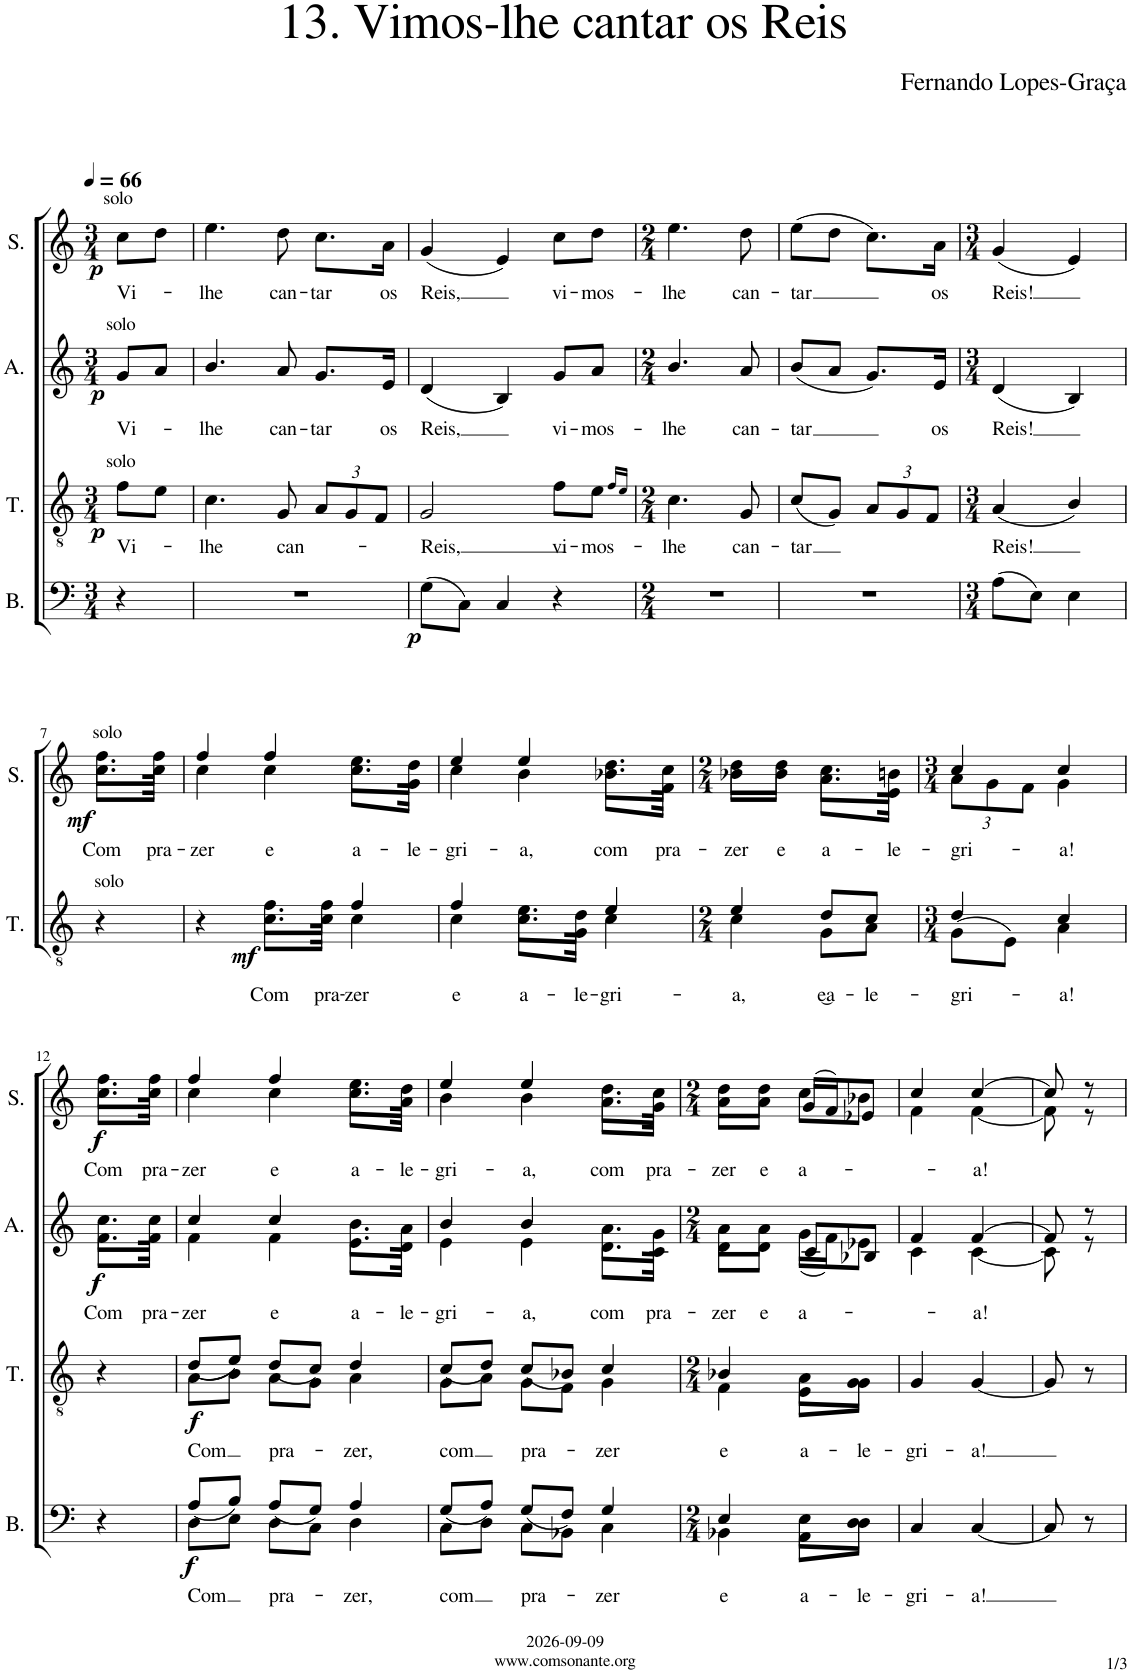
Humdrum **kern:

**kern	**text	**dynam	**kern	**text	**text	**dynam	**kern	**text	**text	**dynam	**kern	**text	**text	**dynam
*part4	*part4	*part4	*part3	*part3	*part3	*part3	*part2	*part2	*part2	*part2	*part1	*part1	*part1	*part1
*staff4	*staff4	*staff4	*staff3	*staff3	*staff3	*staff3	*staff2	*staff2	*staff2	*staff2	*staff1	*staff1	*staff1	*staff1
*I"B.	*	*	*I"T.	*	*	*	*I"A.	*	*	*	*I"S.	*	*	*
*I'B.	*	*	*I'T.	*	*	*	*I'A.	*	*	*	*I'S.	*	*	*
*clefF4	*	*	*clefGv2	*	*	*	*clefG2	*	*	*	*clefG2	*	*	*
*k[]	*	*	*k[]	*	*	*	*k[]	*	*	*	*k[]	*	*	*
*M3/4	*	*	*M3/4	*	*	*	*M3/4	*	*	*	*M3/4	*	*	*
*MM66	*	*	*MM66	*	*	*	*MM66	*	*	*	*MM66	*	*	*
=1	=1	=1	=1	=1	=1	=1	=1	=1	=1	=1	=1	=1	=1	=1
!	!	!	!	!	!	!	!	!	!	!	!LO:TX:a:t=solo	!	!	!
!	!	!	!	!	!	!	!LO:TX:a:t=solo	!	!	!	!	!	!	!
!	!	!	!LO:TX:a:t=solo	!	!	!	!	!	!	!	!	!	!	!
!	!	!	!	!LO:LY:b	!	!LO:DY:b	!	!LO:LY:b	!	!LO:DY:b	!	!LO:LY:b	!	!LO:DY:b
4r	.	.	8f\L	Vi-	.	p	8g/L	Vi-	.	p	8cc\L	Vi-	.	p
.	.	.	8e\J	.	.	.	8a/J	.	.	.	8dd\J	.	.	.
=2	=2	=2	=2	=2	=2	=2	=2	=2	=2	=2	=2	=2	=2	=2
!	!	!	!	!LO:LY:b	!	!	!	!LO:LY:b	!	!	!	!LO:LY:b	!	!
2.r	.	.	4.c\	-lhe	.	.	4.b/	-lhe	.	.	4.ee\	-lhe	.	.
!	!	!	!	!LO:LY:b	!	!	!	!LO:LY:b	!	!	!	!LO:LY:b	!	!
.	.	.	8G/	can-	.	.	8a/	can-	.	.	8dd\	can-	.	.
*	*	*	*Xbrackettup	*	*	*	*	*	*	*	*	*	*	*
!	!	!	!	!	!	!	!	!LO:LY:b	!	!	!	!LO:LY:b	!	!
.	.	.	12A/L	.	.	.	8.g/L	-tar	.	.	8.cc\L	-tar	.	.
.	.	.	12G/	.	.	.	.	.	.	.	.	.	.	.
.	.	.	12F/J	.	.	.	.	.	.	.	.	.	.	.
!	!	!	!	!	!	!	!	!LO:LY:b	!	!	!	!LO:LY:b	!	!
.	.	.	.	.	.	.	16e/Jk	os	.	.	16a\Jk	os	.	.
=3	=3	=3	=3	=3	=3	=3	=3	=3	=3	=3	=3	=3	=3	=3
!	!	!LO:DY:b	!	!LO:LY:b	!	!	!	!LO:LY:b	!	!	!	!LO:LY:b	!	!
(8G\L	.	p	2G/	Reis,	.	.	(4d/	Reis,	.	.	(4g/	Reis,	.	.
8C\J)	.	.	.	.	.	.	.	.	.	.	.	.	.	.
4C/	.	.	.	.	.	.	4B/)	.	.	.	4e/)	.	.	.
!	!	!	!	!LO:LY:b	!	!	!	!LO:LY:b	!	!	!	!LO:LY:b	!	!
4r	.	.	8f\L	vi-	.	.	8g/L	vi-	.	.	8cc\L	vi-	.	.
!	!	!	!	!LO:LY:b	!	!	!	!LO:LY:b	!	!	!	!LO:LY:b	!	!
.	.	.	8e\J	-mos-	.	.	8a/J	-mos-	.	.	8dd\J	-mos-	.	.
.	.	.	16qf/LL	.	.	.	.	.	.	.	.	.	.	.
.	.	.	16qe/JJ	.	.	.	.	.	.	.	.	.	.	.
=4	=4	=4	=4	=4	=4	=4	=4	=4	=4	=4	=4	=4	=4	=4
*M2/4	*	*	*M2/4	*	*	*	*M2/4	*	*	*	*M2/4	*	*	*
!	!	!	!	!LO:LY:b	!	!	!	!LO:LY:b	!	!	!	!LO:LY:b	!	!
2r	.	.	4.c\	-lhe	.	.	4.b/	-lhe	.	.	4.ee\	-lhe	.	.
!	!	!	!	!LO:LY:b	!	!	!	!LO:LY:b	!	!	!	!LO:LY:b	!	!
.	.	.	8G/	can-	.	.	8a/	can-	.	.	8dd\	can-	.	.
=5	=5	=5	=5	=5	=5	=5	=5	=5	=5	=5	=5	=5	=5	=5
!	!	!	!	!LO:LY:b	!	!	!	!LO:LY:b	!	!	!	!LO:LY:b	!	!
2r	.	.	(8c/L	-tar	.	.	(8b/L	-tar	.	.	(8ee\L	-tar	.	.
.	.	.	8G/J)	.	.	.	8a/J	.	.	.	8dd\J	.	.	.
.	.	.	12A/L	.	.	.	8.g/L)	.	.	.	8.cc\L)	.	.	.
.	.	.	12G/	.	.	.	.	.	.	.	.	.	.	.
.	.	.	12F/J	.	.	.	.	.	.	.	.	.	.	.
!	!	!	!	!	!	!	!	!LO:LY:b	!	!	!	!LO:LY:b	!	!
.	.	.	.	.	.	.	16e/Jk	os	.	.	16a\Jk	os	.	.
=6	=6	=6	=6	=6	=6	=6	=6	=6	=6	=6	=6	=6	=6	=6
*M3/4	*	*	*M3/4	*	*	*	*M3/4	*	*	*	*M3/4	*	*	*
!	!	!	!	!LO:LY:b	!	!	!	!LO:LY:b	!	!	!	!LO:LY:b	!	!
(8A\L	.	.	(4A/	Reis!	.	.	(4d/	Reis!	.	.	(4g/	Reis!	.	.
8E\J)	.	.	.	.	.	.	.	.	.	.	.	.	.	.
4E\	.	.	4B/)	.	.	.	4B/)	.	.	.	4e/)	.	.	.
!!LO:LB:g=z
=7	=7	=7	=7	=7	=7	=7	=7	=7	=7	=7	=7	=7	=7	=7
!	!	!	!	!	!	!	!	!	!	!	!LO:TX:a:t=solo	!	!	!
!	!	!	!LO:TX:a:t=solo	!	!	!	!	!	!	!	!	!	!	!
!	!	!	!	!	!	!	!	!	!	!	!	!	!LO:LY:b	!LO:DY:b
*	*	*	*	*	*	*	*	*	*	*	*^	*	*	*
4r	.	.	4r	.	.	.	4r	.	.	.	8.cc\L	8.ff\L	.	Com	mf
!	!	!	!	!	!	!	!	!	!	!	!	!	!	!LO:LY:b	!
.	.	.	.	.	.	.	.	.	.	.	16cc\Jk	16ff\Jk	.	pra-	.
=8	=8	=8	=8	=8	=8	=8	=8	=8	=8	=8	=8	=8	=8	=8	=8
*	*	*	*^	*	*	*	*	*	*	*	*	*	*	*	*
!	!	!	!	!	!	!	!	!	!	!	!	!	!	!	!LO:LY:b	!
2.r	.	.	4r	4ryy	.	.	.	2.r	.	.	.	4cc\	4ff/	.	-zer	.
!	!	!	!	!	!	!LO:LY:b	!LO:DY:b	!	!	!	!	!	!	!	!LO:LY:b	!
.	.	.	8.c\L	8.f\L	.	Com	mf	.	.	.	.	4cc\	4ff/	.	e	.
!	!	!	!	!	!	!LO:LY:b	!	!	!	!	!	!	!	!	!	!
.	.	.	16c\Jk	16f\Jk	.	pra-	.	.	.	.	.	.	.	.	.	.
!	!	!	!	!	!	!LO:LY:b	!	!	!	!	!	!	!	!	!LO:LY:b	!
.	.	.	4c\	4f/	.	-zer	.	.	.	.	.	8.cc\L	8.ee\L	.	a-	.
!	!	!	!	!	!	!	!	!	!	!	!	!	!	!	!LO:LY:b	!
.	.	.	.	.	.	.	.	.	.	.	.	16g\Jk	16dd\Jk	.	-le-	.
=9	=9	=9	=9	=9	=9	=9	=9	=9	=9	=9	=9	=9	=9	=9	=9	=9
!	!	!	!	!	!	!LO:LY:b	!	!	!	!	!	!	!	!	!LO:LY:b	!
2.r	.	.	4c\	4f/	.	e	.	2.r	.	.	.	4cc\	4ee/	.	-gri-	.
!	!	!	!	!	!	!LO:LY:b	!	!	!	!	!	!	!	!	!LO:LY:b	!
.	.	.	8.c\L	8.e\L	.	a-	.	.	.	.	.	4b\	4ee/	.	-a,	.
!	!	!	!	!	!	!LO:LY:b	!	!	!	!	!	!	!	!	!	!
.	.	.	16G\Jk	16d\Jk	.	-le-	.	.	.	.	.	.	.	.	.	.
!	!	!	!	!	!	!LO:LY:b	!	!	!	!	!	!	!	!	!LO:LY:b	!
.	.	.	4c\	4e/	.	-gri-	.	.	.	.	.	8.b-X\L	8.dd\L	.	com	.
!	!	!	!	!	!	!	!	!	!	!	!	!	!	!	!LO:LY:b	!
.	.	.	.	.	.	.	.	.	.	.	.	16f\Jk	16cc\Jk	.	pra-	.
=10	=10	=10	=10	=10	=10	=10	=10	=10	=10	=10	=10	=10	=10	=10	=10	=10
*M2/4	*	*	*M2/4	*	*	*	*	*M2/4	*	*	*	*M2/4	*	*	*	*
!	!	!	!	!	!	!LO:LY:b	!	!	!	!	!	!	!	!	!LO:LY:b	!
2r	.	.	4c\	4e/	.	-a,	.	2r	.	.	.	8b-X\L	8dd\L	.	-zer	.
!	!	!	!	!	!	!	!	!	!	!	!	!	!	!	!LO:LY:b	!
.	.	.	.	.	.	.	.	.	.	.	.	8b-\J	8dd\J	.	e	.
!	!	!	!	!	!	!LO:LY:b	!	!	!	!	!	!	!	!	!LO:LY:b	!
.	.	.	8G\L	8d/L	.	e͜a-	.	.	.	.	.	8.a\L	8.cc\L	.	a-	.
!	!	!	!	!	!	!LO:LY:b	!	!	!	!	!	!	!	!	!	!
.	.	.	8A\J	8c/J	.	-le-	.	.	.	.	.	.	.	.	.	.
!	!	!	!	!	!	!	!	!	!	!	!	!	!	!	!LO:LY:b	!
.	.	.	.	.	.	.	.	.	.	.	.	16e\Jk	16bn\Jk	.	-le-	.
=11	=11	=11	=11	=11	=11	=11	=11	=11	=11	=11	=11	=11	=11	=11	=11	=11
*M3/4	*	*	*M3/4	*	*	*	*	*M3/4	*	*	*	*M3/4	*	*	*	*
!	!	!	!	!	!	!LO:LY:b	!	!	!	!	!	!	!	!	!	!
*	*	*	*	*	*	*	*	*	*	*	*	*Xbrackettup	*	*	*	*
!	!	!	!	!	!	!	!	!	!	!	!	!	!	!	!LO:LY:b	!
2r	.	.	(8G\L	4d/	.	-gri-	.	2r	.	.	.	12a\L	4cc/	.	-gri-	.
.	.	.	.	.	.	.	.	.	.	.	.	12g\	.	.	.	.
.	.	.	8E\J)	.	.	.	.	.	.	.	.	.	.	.	.	.
.	.	.	.	.	.	.	.	.	.	.	.	12f\J	.	.	.	.
!	!	!	!	!	!	!LO:LY:b	!	!	!	!	!	!	!	!	!LO:LY:b	!
.	.	.	4A\	4c/	.	-a!	.	.	.	.	.	4g\	4cc/	.	-a!	.
!!LO:LB:g=z	!!
=12	=12	=12	=12	=12	=12	=12	=12	=12	=12	=12	=12	=12	=12	=12	=12	=12
!	!	!	!	!	!	!	!	!	!	!LO:LY:b	!LO:DY:b	!	!	!	!LO:LY:b	!LO:DY:b
*	*	*	*v	*v	*	*	*	*^	*	*	*	*	*	*	*	*
4r	.	.	4r	.	.	.	8.f\L	8.cc\L	.	Com	f	8.cc\L	8.ff\L	.	Com	f
!	!	!	!	!	!	!	!	!	!	!LO:LY:b	!	!	!	!	!LO:LY:b	!
.	.	.	.	.	.	.	16f\Jk	16cc\Jk	.	pra-	.	16cc\Jk	16ff\Jk	.	pra-	.
=13	=13	=13	=13	=13	=13	=13	=13	=13	=13	=13	=13	=13	=13	=13	=13	=13
!	!LO:LY:b	!LO:DY:b	!	!LO:LY:b	!	!LO:DY:b	!	!	!	!LO:LY:b	!	!	!	!	!LO:LY:b	!
*^	*	*	*^	*	*	*	*	*	*	*	*	*	*	*	*	*
8D\L	(8A/L	Com	f	8A\L	((8d/L	Com	.	f	4f\	4cc/	.	-zer	.	4cc\	4ff/	.	-zer	.
8E\J	8B/J)	.	.	8B\J	8e/J))	.	.	.	.	.	.	.	.	.	.	.	.	.
!	!	!LO:LY:b	!	!	!	!LO:LY:b	!	!	!	!	!	!LO:LY:b	!	!	!	!	!LO:LY:b	!
8D\L	(8A/L	pra-	.	8A\L	(8d/L	pra-	.	.	4f\	4cc/	.	e	.	4cc\	4ff/	.	e	.
8C\J	8G/J)	.	.	8G\J	8c/J)	.	.	.	.	.	.	.	.	.	.	.	.	.
!	!	!LO:LY:b	!	!	!	!LO:LY:b	!	!	!	!	!	!LO:LY:b	!	!	!	!	!LO:LY:b	!
4D\	4A/	-zer,	.	4A\	4d/	-zer,	.	.	8.e\L	8.b\L	.	a-	.	8.cc\L	8.ee\L	.	a-	.
!	!	!	!	!	!	!	!	!	!	!	!	!LO:LY:b	!	!	!	!	!LO:LY:b	!
.	.	.	.	.	.	.	.	.	16d\Jk	16a\Jk	.	-le-	.	16a\Jk	16dd\Jk	.	-le-	.
=14	=14	=14	=14	=14	=14	=14	=14	=14	=14	=14	=14	=14	=14	=14	=14	=14	=14	=14
!	!	!LO:LY:b	!	!	!	!LO:LY:b	!	!	!	!	!	!LO:LY:b	!	!	!	!	!LO:LY:b	!
8C\L	(8G/L	com	.	8G\L	(8c/L	com	.	.	4e\	4b/	.	-gri-	.	4b\	4ee/	.	-gri-	.
8D\J	8A/J)	.	.	8A\J	8d/J)	.	.	.	.	.	.	.	.	.	.	.	.	.
!	!	!LO:LY:b	!	!	!	!LO:LY:b	!	!	!	!	!	!LO:LY:b	!	!	!	!	!LO:LY:b	!
8C\L	(8G/L	pra-	.	8G\L	(8c/L	pra-	.	.	4e\	4b/	.	-a,	.	4b\	4ee/	.	-a,	.
8BB-X\J	8F/J)	.	.	8F\J	8B-X/J)	.	.	.	.	.	.	.	.	.	.	.	.	.
!	!	!LO:LY:b	!	!	!	!LO:LY:b	!	!	!	!	!	!LO:LY:b	!	!	!	!	!LO:LY:b	!
4C\	4G/	-zer	.	4G\	4c/	-zer	.	.	8.d\L	8.a\L	.	com	.	8.a\L	8.dd\L	.	com	.
!	!	!	!	!	!	!	!	!	!	!	!	!LO:LY:b	!	!	!	!	!LO:LY:b	!
.	.	.	.	.	.	.	.	.	16c\Jk	16g\Jk	.	pra-	.	16g\Jk	16cc\Jk	.	pra-	.
=15	=15	=15	=15	=15	=15	=15	=15	=15	=15	=15	=15	=15	=15	=15	=15	=15	=15	=15
*M2/4	*	*	*	*M2/4	*	*	*	*	*M2/4	*	*	*	*	*M2/4	*	*	*	*
!	!	!LO:LY:b	!	!	!	!LO:LY:b	!	!	!	!	!	!LO:LY:b	!	!	!	!	!LO:LY:b	!
4BB-X\	4E/	e	.	4F\	4B-X/	e	.	.	8d\L	8a\L	.	-zer	.	8a\L	8dd\L	.	-zer	.
!	!	!	!	!	!	!	!	!	!	!	!	!LO:LY:b	!	!	!	!	!LO:LY:b	!
.	.	.	.	.	.	.	.	.	8d\J	8a\J	.	e	.	8a\J	8dd\J	.	e	.
!	!	!LO:LY:b	!	!	!	!LO:LY:b	!	!	!	!	!	!LO:LY:b	!	!	!	!	!LO:LY:b	!
8AA\L	8E\L	a-	.	8E\L	8A\L	a-	.	.	8c/L	(16g\LL	.	a-	.	(16g/LL	8cc\L	.	a-	.
.	.	.	.	.	.	.	.	.	.	16f\J)	.	.	.	16f/J)	.	.	.	.
!	!	!LO:LY:b	!	!	!	!LO:LY:b	!	!	!	!	!	!	!	!	!	!	!	!
8D\J	8D\J	-le-	.	8G\J	8G\J	-le-	.	.	8B-X/J	8e-X\J	.	.	.	8e-X/J	8b-X\J	.	.	.
=16	=16	=16	=16	=16	=16	=16	=16	=16	=16	=16	=16	=16	=16	=16	=16	=16	=16	=16
!	!	!LO:LY:b	!	!	!	!LO:LY:b	!	!	!	!	!	!	!	!	!	!	!	!
*v	*v	*	*	*	*	*	*	*	*	*	*	*	*	*	*	*	*	*
*	*	*	*v	*v	*	*	*	*	*	*	*	*	*	*	*	*	*
4C/	-gri-	.	4G/	-gri-	.	.	4c\	4f/	.	.	.	4f\	4cc/	.	.	.
!	!LO:LY:b	!	!	!LO:LY:b	!	!	!	!	!	!LO:LY:b	!	!	!	!	!LO:LY:b	!
[4C/	-a!	.	[4G/	-a!	.	.	[4c\	[4f/	.	-a!	.	[4f\	[4cc/	.	-a!	.
=17	=17	=17	=17	=17	=17	=17	=17	=17	=17	=17	=17	=17	=17	=17	=17	=17
8C/]	.	.	8G/]	.	.	.	8c\]	8f/]	.	.	.	8f\]	8cc/]	.	.	.
8r	.	.	8r	.	.	.	8r	8r	.	.	.	8r	8r	.	.	.
*	*	*	*	*	*	*	*v	*v	*	*	*	*	*	*	*	*
*	*	*	*	*	*	*	*	*	*	*	*v	*v	*	*	*
=	=	=	=	=	=	=	=	=	=	=	=	=	=	=
*-	*-	*-	*-	*-	*-	*-	*-	*-	*-	*-	*-	*-	*-	*-
